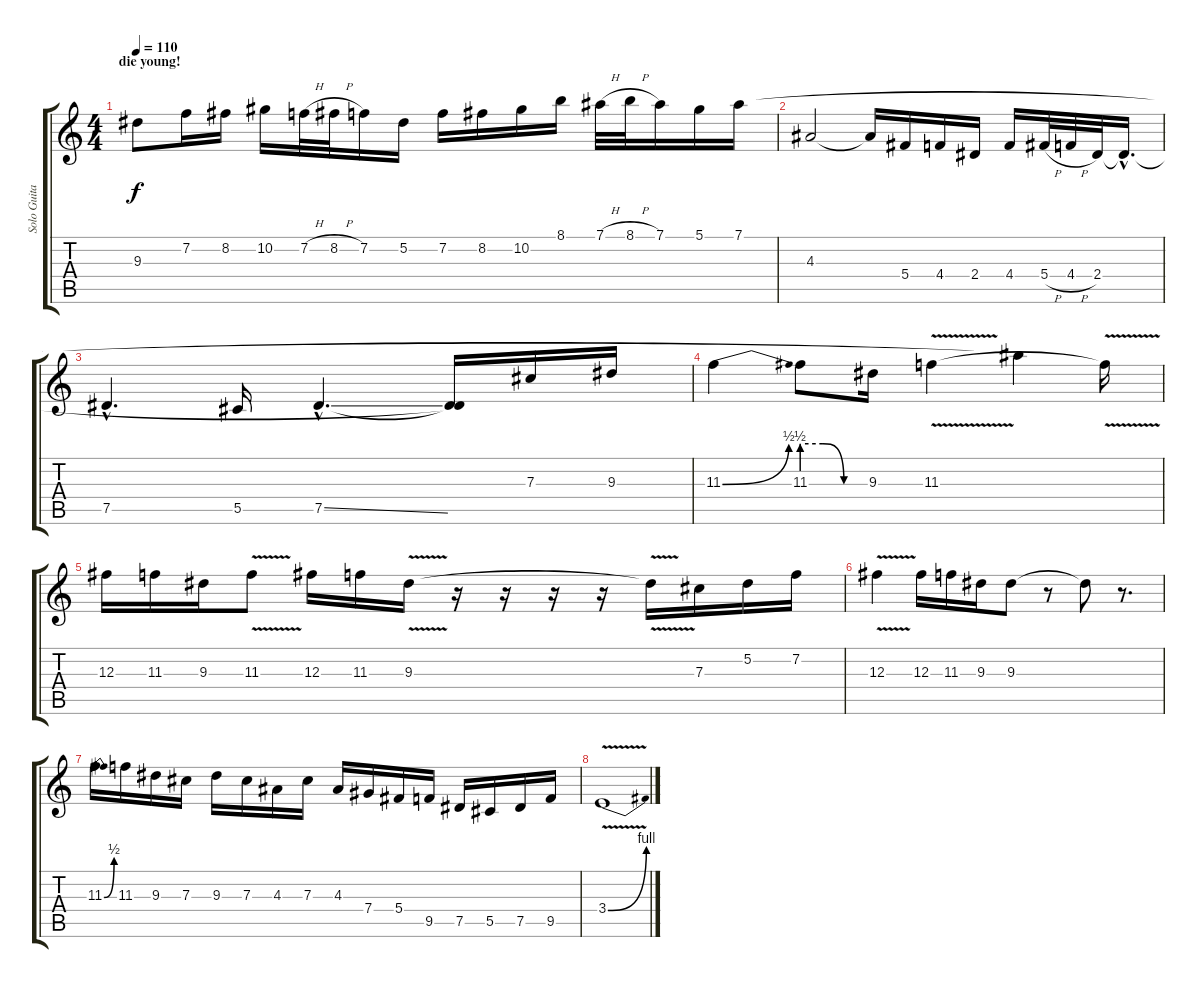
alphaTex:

\track ("Solo Guitar" "Solo Guita") {instrument distortionguitar}
\staff {score tabs}
\tuning (Eb4 Bb3 Gb3 Db3 Ab2 Eb2) {hide}
\ts (4 4)
\section ("" "die young!")
\tempo 110
\clef g2
\ks c
9.3.8{dy f} 7.2.16 8.2.16 10.2.16 7.2{h}.32 8.2{h}.32 7.2.16 5.2.16 7.2.16 8.2.16 10.2.16 8.1.16 7.1{h}.32 8.1{h}.32 7.1.16 5.1.16 7.1.16 |
4.3.2 4.3{t}.16 5.4.16 4.4.16 2.4.16 4.4.16 5.4{h}.32 4.4{h}.32 2.4.32 2.4{hac t}.16{d} |
7.5{hac}.4{d} 5.5.16 7.5{ss hac}.4{d} (2.4{t} 7.5{t}).16 7.3.16 9.3.16 |
11.3{be (bend 0 0 60 2)}.4 11.3{be (custom 0 2 20 2 40 0 60 0)}.8 9.3.16 11.3{v}.4 7.1{t}.4 11.3{t}.16 |
12.3.16 11.3.16 9.3.16 11.3{v}.8 12.3.16 11.3.16 9.3{v}.16 r.16 r.16 r.16 r.16 9.3{t}.16 7.3.16 5.2.16 7.2.16 |
12.3{v}.4 12.3.16 11.3.16 9.3.16 9.3.8 r.8 9.3{t}.8 r.8{d} |
11.3{be (bend 0 0 60 2)}.16 11.3.16 9.3.16 7.3.16 9.3.16 7.3.16 4.3.16 7.3.16 4.3.16 7.4.16 5.4.16 9.5.16 7.5.16 5.5.16 7.5.16 9.5.16 |
3.4{be (bend 0 0 60 4) v}.1
